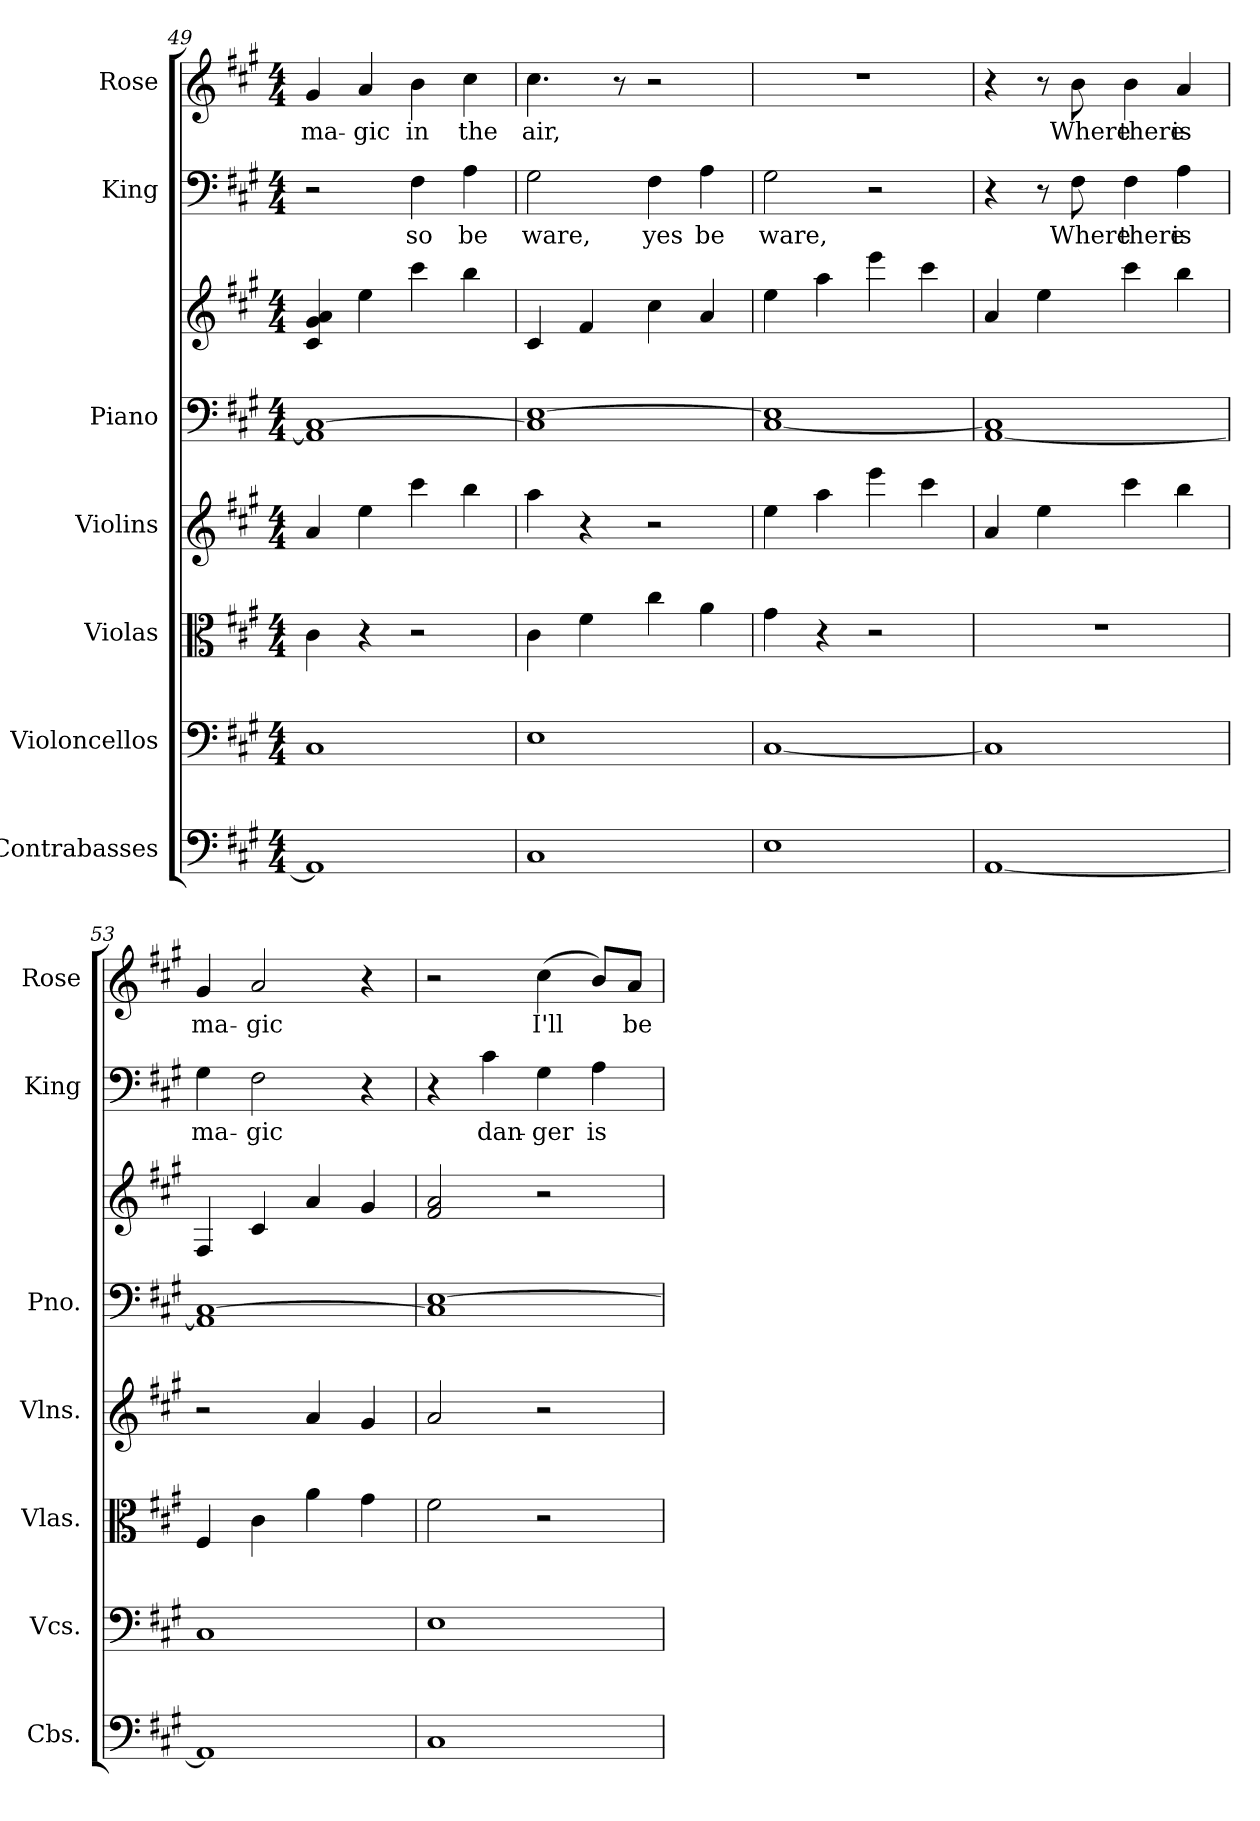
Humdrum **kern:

**kern	**kern	**kern	**kern	**kern	**kern	**kern	**text	**kern	**text
*part7	*part6	*part5	*part4	*part3	*part3	*part2	*part2	*part1	*part1
*staff8	*staff7	*staff6	*staff5	*staff4	*staff3	*staff2	*staff2	*staff1	*staff1
*I"Contrabasses	*I"Violoncellos	*I"Violas	*I"Violins	*I"Piano	*	*I"King	*	*I"Rose	*
*I'Cbs.	*I'Vcs.	*I'Vlas.	*I'Vlns.	*I'Pno.	*	*I'King	*	*I'Rose	*
*clefF4	*clefF4	*clefC3	*clefG2	*clefF4	*clefG2	*clefF4	*	*clefG2	*
*ITrd7c12	*	*	*	*	*	*	*	*	*
*k[f#c#g#]	*k[f#c#g#]	*k[f#c#g#]	*k[f#c#g#]	*k[f#c#g#]	*k[f#c#g#]	*k[f#c#g#]	*	*k[f#c#g#]	*
*M4/4	*M4/4	*M4/4	*M4/4	*M4/4	*M4/4	*M4/4	*	*M4/4	*
=49	=49	=49	=49	=49	=49	=49	=49	=49	=49
!	!	!	!	!	!	!	!	!	!LO:LY:b
1AAA]	1C#	4c#\	4a/	1AA] [1C#	4c#/ 4g#/ 4a/	2r	.	4g#/	ma-
!	!	!	!	!	!	!	!	!	!LO:LY:b
.	.	4r	4ee\	.	4ee\	.	.	4a/	-gic
!	!	!	!	!	!	!	!LO:LY:b	!	!LO:LY:b
.	.	2r	4ccc#\	.	4ccc#\	4F#\	so	4b\	in
!	!	!	!	!	!	!	!LO:LY:b	!	!LO:LY:b
.	.	.	4bb\	.	4bb\	4A\	be	4cc#\	the
=50	=50	=50	=50	=50	=50	=50	=50	=50	=50
!	!	!	!	!	!	!	!LO:LY:b	!	!LO:LY:b
1CC#	1E	4c#\	4aa\	1C#] [1E	4c#/	2G#\	-ware,	4.cc#\	air,
.	.	4f#\	4r	.	4f#/	.	.	.	.
.	.	.	.	.	.	.	.	8r	.
!	!	!	!	!	!	!	!LO:LY:b	!	!
.	.	4cc#\	2r	.	4cc#\	4F#\	yes	2r	.
!	!	!	!	!	!	!	!LO:LY:b	!	!
.	.	4a\	.	.	4a/	4A\	be	.	.
!!LO:PB:g=z
=51	=51	=51	=51	=51	=51	=51	=51	=51	=51
!	!	!	!	!	!	!	!LO:LY:b	!	!
1EE	[1C#	4g#\	4ee\	[1C# 1E]	4ee\	2G#\	-ware,	1r	.
.	.	4r	4aa\	.	4aa\	.	.	.	.
.	.	2r	4eee\	.	4eee\	2r	.	.	.
.	.	.	4ccc#\	.	4ccc#\	.	.	.	.
=52	=52	=52	=52	=52	=52	=52	=52	=52	=52
[1AAA	1C#]	1r	4a/	[1AA 1C#]	4a/	4r	.	4r	.
.	.	.	4ee\	.	4ee\	8r	.	8r	.
!	!	!	!	!	!	!	!LO:LY:b	!	!LO:LY:b
.	.	.	.	.	.	8F#\	Where	8b\	Where
!	!	!	!	!	!	!	!LO:LY:b	!	!LO:LY:b
.	.	.	4ccc#\	.	4ccc#\	4F#\	there	4b\	there
!	!	!	!	!	!	!	!LO:LY:b	!	!LO:LY:b
.	.	.	4bb\	.	4bb\	4A\	is	4a/	is
=53	=53	=53	=53	=53	=53	=53	=53	=53	=53
!	!	!	!	!	!	!	!LO:LY:b	!	!LO:LY:b
1AAA]	1C#	4F#/	2r	1AA] [1C#	4F#/	4G#\	ma-	4g#/	ma-
!	!	!	!	!	!	!	!LO:LY:b	!	!LO:LY:b
.	.	4c#\	.	.	4c#/	2F#\	-gic	2a/	-gic
.	.	4a\	4a/	.	4a/	.	.	.	.
.	.	4g#\	4g#/	.	4g#/	4r	.	4r	.
=54	=54	=54	=54	=54	=54	=54	=54	=54	=54
1CC#	1E	2f#\	2a/	1C#] [1E	2f#/ 2a/	4r	.	2r	.
!	!	!	!	!	!	!	!LO:LY:b	!	!
.	.	.	.	.	.	4c#\	dan-	.	.
!	!	!	!	!	!	!	!LO:LY:b	!	!LO:LY:b
.	.	2r	2r	.	2r	4G#\	-ger	(>4cc#\	I'll
!	!	!	!	!	!	!	!LO:LY:b	!	!
.	.	.	.	.	.	4A\	is	8b/L)	.
!	!	!	!	!	!	!	!	!	!LO:LY:b
.	.	.	.	.	.	.	.	8a/J	be
=	=	=	=	=	=	=	=	=	=
*-	*-	*-	*-	*-	*-	*-	*-	*-	*-
